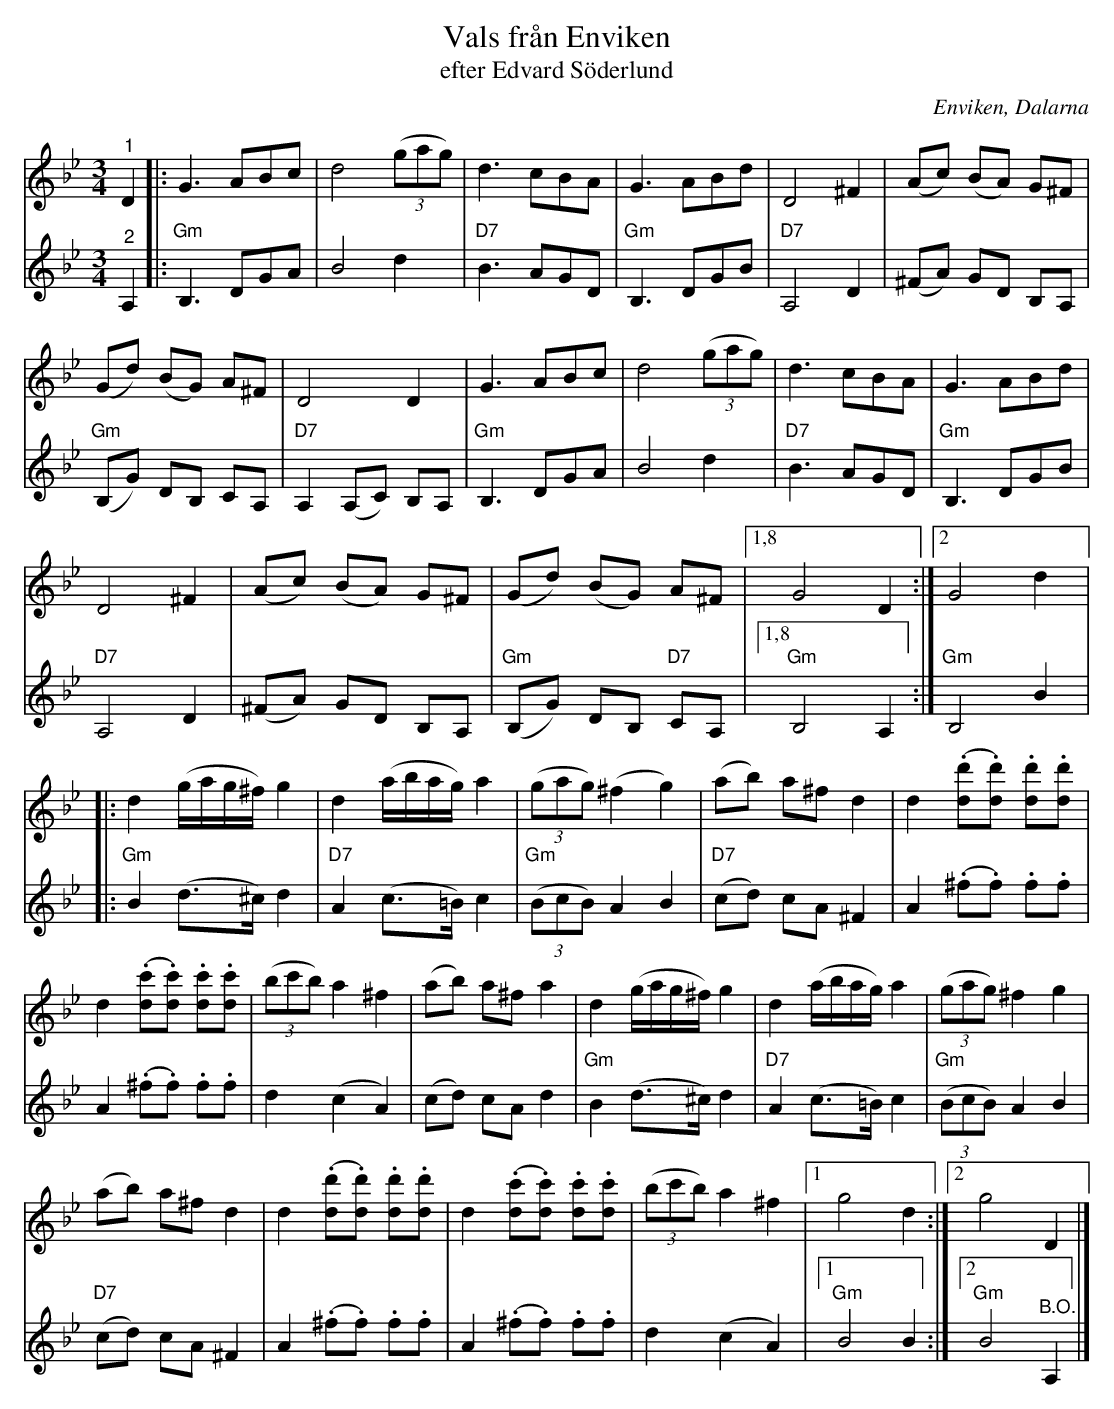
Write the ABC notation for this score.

X:1
T:Vals från Enviken
T:efter Edvard Söderlund
O:Enviken, Dalarna
L:1/8
M:3/4
K:Gm
V:1
"^1" D2 |: G3 ABc | d4 (3(gag) | d3 cBA | G3 ABd | D4 ^F2 | (Ac) (BA) G^F |
(Gd) (BG) A^F | D4 D2 | G3 ABc | d4 (3(gag) | d3 cBA | G3 ABd |
D4 ^F2 | (Ac) (BA) G^F | (Gd) (BG) A^F |1,8 G4 D2 :|2 G4 d2 |:
 d2 (g/a/g/^f/) g2 | d2 (a/b/a/g/) a2 | (3(gag) (^f2 g2) | (ab) a^f d2 | d2 (.[dd'].[dd']) .[dd'].[dd'] |
d2 (.[dc'].[dc']) .[dc'].[dc'] | (3(bc'b) a2 ^f2 | (ab) a^f a2 | d2 (g/a/g/^f/) g2 | d2 (a/b/a/g/) a2 | (3(gag) ^f2 g2 |
 (ab) a^f d2 | d2 (.[dd'].[dd']) .[dd'].[dd'] | d2 (.[dc'].[dc']) .[dc'].[dc'] | (3(bc'b) a2 ^f2 |1 g4 d2 :|2 g4 D2 |]
V:2
"^2" A,2 |:"Gm" B,3 DGA | B4 d2 | "D7" B3 AGD | "Gm" B,3 DGB |"D7" A,4 D2 | (^FA) GD B,A, |
"Gm" (B,G) DB, CA, |"D7" A,2 (A,C) B,A, |"Gm" B,3 DGA | B4 d2 | "D7" B3 AGD | "Gm" B,3 DGB |"D7" A,4 D2 |
 (^FA) GD B,A, |"Gm" (B,G) DB,"D7" CA, |1,8"Gm" B,4 A,2 :|"Gm" B,4 B2 |:
"Gm" B2 (d>^c) d2 | "D7" A2 (c>=B) c2 | "Gm" (3(BcB) A2 B2 |"D7" (cd) cA ^F2 | A2 (.^f.f) .f.f |
 A2 (.^f.f) .f.f | d2 (c2 A2) | (cd) cA d2 | "Gm" B2 (d>^c) d2 | "D7" A2 (c>=B) c2 | "Gm" (3(BcB) A2 B2 |
"D7" (cd) cA ^F2 | A2 (.^f.f) .f.f | A2 (.^f.f) .f.f | d2 (c2 A2) |1 "Gm" B4 B2 :|2 "Gm" B4"^B.O." A,2 |]
